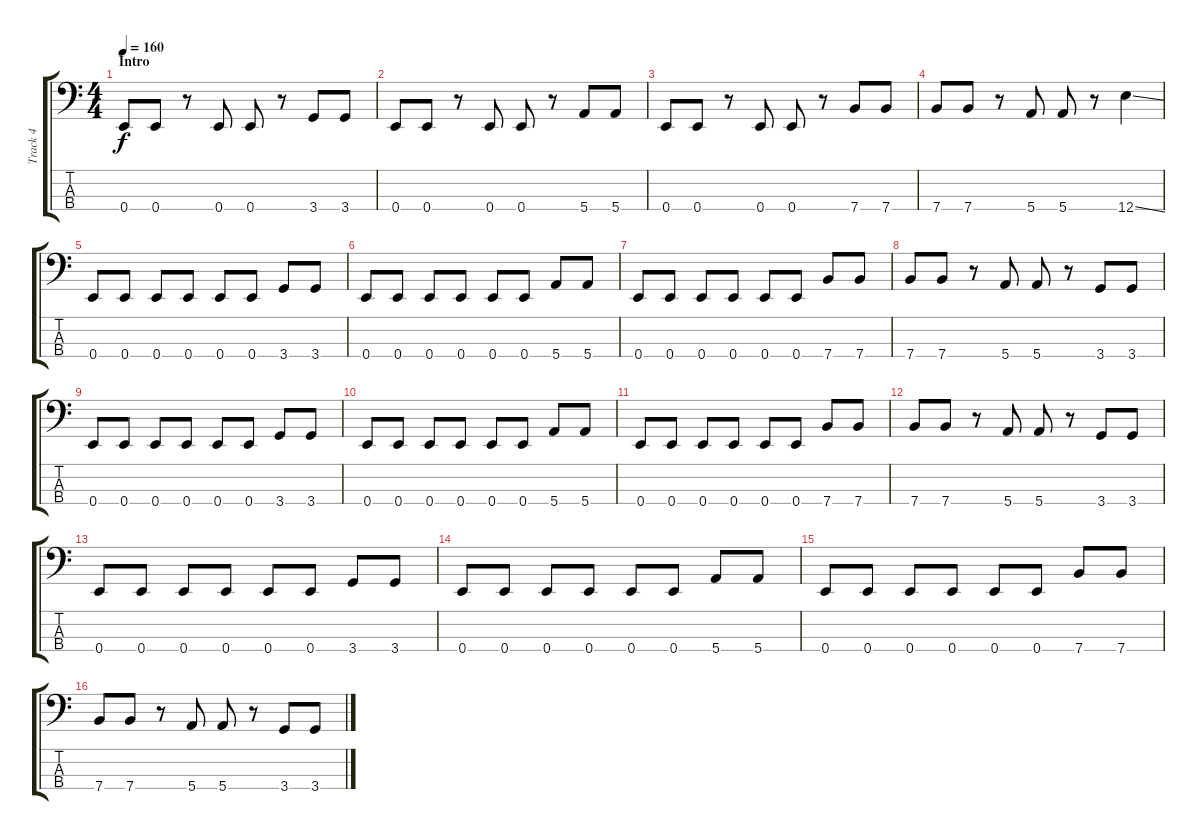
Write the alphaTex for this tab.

\track ("Track 4" "Track 4") {instrument electricbassfinger}
\staff {score tabs}
\tuning (G2 D2 A1 E1) {hide}
\ts (4 4)
\section ("" "Intro")
\tempo 160
\clef f4
\ks c
0.4.8{dy f instrument electricbassfinger} 0.4.8 r.8 0.4.8 0.4.8 r.8 3.4.8 3.4.8 |
0.4.8 0.4.8 r.8 0.4.8 0.4.8 r.8 5.4.8 5.4.8 |
0.4.8 0.4.8 r.8 0.4.8 0.4.8 r.8 7.4.8 7.4.8 |
7.4.8 7.4.8 r.8 5.4.8 5.4.8 r.8 12.4{ss}.4 |
0.4.8 0.4.8 0.4.8 0.4.8 0.4.8 0.4.8 3.4.8 3.4.8 |
0.4.8 0.4.8 0.4.8 0.4.8 0.4.8 0.4.8 5.4.8 5.4.8 |
0.4.8 0.4.8 0.4.8 0.4.8 0.4.8 0.4.8 7.4.8 7.4.8 |
7.4.8 7.4.8 r.8 5.4.8 5.4.8 r.8 3.4.8 3.4.8 |
0.4.8 0.4.8 0.4.8 0.4.8 0.4.8 0.4.8 3.4.8 3.4.8 |
0.4.8 0.4.8 0.4.8 0.4.8 0.4.8 0.4.8 5.4.8 5.4.8 |
0.4.8 0.4.8 0.4.8 0.4.8 0.4.8 0.4.8 7.4.8 7.4.8 |
7.4.8 7.4.8 r.8 5.4.8 5.4.8 r.8 3.4.8 3.4.8 |
0.4.8 0.4.8 0.4.8 0.4.8 0.4.8 0.4.8 3.4.8 3.4.8 |
0.4.8 0.4.8 0.4.8 0.4.8 0.4.8 0.4.8 5.4.8 5.4.8 |
0.4.8 0.4.8 0.4.8 0.4.8 0.4.8 0.4.8 7.4.8 7.4.8 |
7.4.8 7.4.8 r.8 5.4.8 5.4.8 r.8 3.4.8 3.4.8
